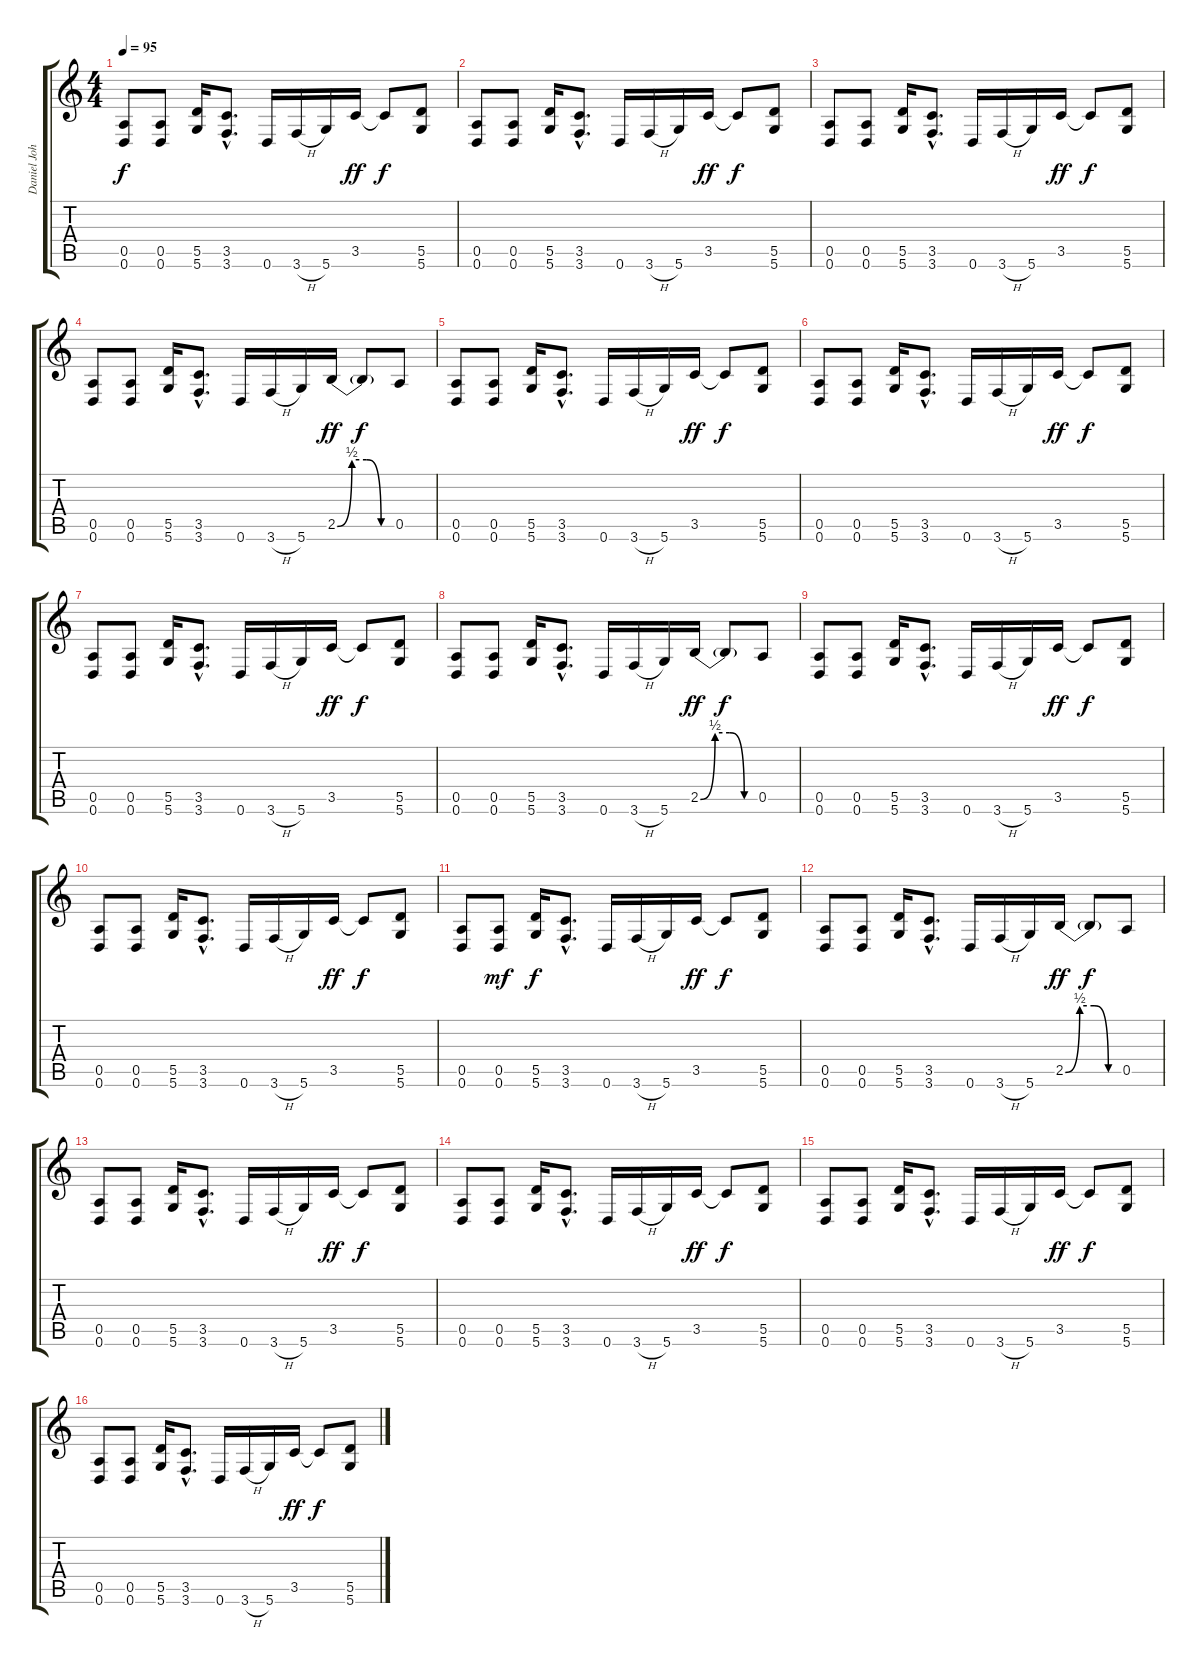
\track ("Daniel Johns (Gtr 2)" "Daniel Joh") {instrument distortionguitar}
\staff {score tabs}
\tuning (E4 B3 G3 D3 A2 D2) {hide}
\ts (4 4)
\tempo 95
\clef g2
\ks c
(0.5 0.6).8{dy f} (0.5 0.6).8 (5.5 5.6).16 (3.5{hac} 3.6{hac}).8{d} 0.6.16 3.6{h}.16 5.6.16 3.5.16{dy ff} 3.5{t}.8{dy f} (5.5 5.6).8 |
(0.5 0.6).8 (0.5 0.6).8 (5.5 5.6).16 (3.5{hac} 3.6{hac}).8{d} 0.6.16 3.6{h}.16 5.6.16 3.5.16{dy ff} 3.5{t}.8{dy f} (5.5 5.6).8 |
(0.5 0.6).8 (0.5 0.6).8 (5.5 5.6).16 (3.5{hac} 3.6{hac}).8{d} 0.6.16 3.6{h}.16 5.6.16 3.5.16{dy ff} 3.5{t}.8{dy f} (5.5 5.6).8 |
(0.5 0.6).8 (0.5 0.6).8 (5.5 5.6).16 (3.5{hac} 3.6{hac}).8{d} 0.6.16 3.6{h}.16 5.6.16 2.5{be (custom 0 0 15 2 30 2 45 0 60 0)}.16{dy ff} 2.5{t}.8{dy f} 0.5.8 |
(0.5 0.6).8 (0.5 0.6).8 (5.5 5.6).16 (3.5{hac} 3.6{hac}).8{d} 0.6.16 3.6{h}.16 5.6.16 3.5.16{dy ff} 3.5{t}.8{dy f} (5.5 5.6).8 |
(0.5 0.6).8 (0.5 0.6).8 (5.5 5.6).16 (3.5{hac} 3.6{hac}).8{d} 0.6.16 3.6{h}.16 5.6.16 3.5.16{dy ff} 3.5{t}.8{dy f} (5.5 5.6).8 |
(0.5 0.6).8 (0.5 0.6).8 (5.5 5.6).16 (3.5{hac} 3.6{hac}).8{d} 0.6.16 3.6{h}.16 5.6.16 3.5.16{dy ff} 3.5{t}.8{dy f} (5.5 5.6).8 |
(0.5 0.6).8 (0.5 0.6).8 (5.5 5.6).16 (3.5{hac} 3.6{hac}).8{d} 0.6.16 3.6{h}.16 5.6.16 2.5{be (custom 0 0 15 2 30 2 45 0 60 0)}.16{dy ff} 2.5{t}.8{dy f} 0.5.8 |
(0.5 0.6).8 (0.5 0.6).8 (5.5 5.6).16 (3.5{hac} 3.6{hac}).8{d} 0.6.16 3.6{h}.16 5.6.16 3.5.16{dy ff} 3.5{t}.8{dy f} (5.5 5.6).8 |
(0.5 0.6).8 (0.5 0.6).8 (5.5 5.6).16 (3.5{hac} 3.6{hac}).8{d} 0.6.16 3.6{h}.16 5.6.16 3.5.16{dy ff} 3.5{t}.8{dy f} (5.5 5.6).8 |
(0.5 0.6).8 (0.5 0.6).8{dy mf} (5.5 5.6).16{dy f} (3.5{hac} 3.6{hac}).8{d} 0.6.16 3.6{h}.16 5.6.16 3.5.16{dy ff} 3.5{t}.8{dy f} (5.5 5.6).8 |
(0.5 0.6).8 (0.5 0.6).8 (5.5 5.6).16 (3.5{hac} 3.6{hac}).8{d} 0.6.16 3.6{h}.16 5.6.16 2.5{be (custom 0 0 15 2 30 2 45 0 60 0)}.16{dy ff} 2.5{t}.8{dy f} 0.5.8 |
(0.5 0.6).8 (0.5 0.6).8 (5.5 5.6).16 (3.5{hac} 3.6{hac}).8{d} 0.6.16 3.6{h}.16 5.6.16 3.5.16{dy ff} 3.5{t}.8{dy f} (5.5 5.6).8 |
(0.5 0.6).8 (0.5 0.6).8 (5.5 5.6).16 (3.5{hac} 3.6{hac}).8{d} 0.6.16 3.6{h}.16 5.6.16 3.5.16{dy ff} 3.5{t}.8{dy f} (5.5 5.6).8 |
(0.5 0.6).8 (0.5 0.6).8 (5.5 5.6).16 (3.5{hac} 3.6{hac}).8{d} 0.6.16 3.6{h}.16 5.6.16 3.5.16{dy ff} 3.5{t}.8{dy f} (5.5 5.6).8 |
(0.5 0.6).8 (0.5 0.6).8 (5.5 5.6).16 (3.5{hac} 3.6{hac}).8{d} 0.6.16 3.6{h}.16 5.6.16 3.5.16{dy ff} 3.5{t}.8{dy f} (5.5 5.6).8
